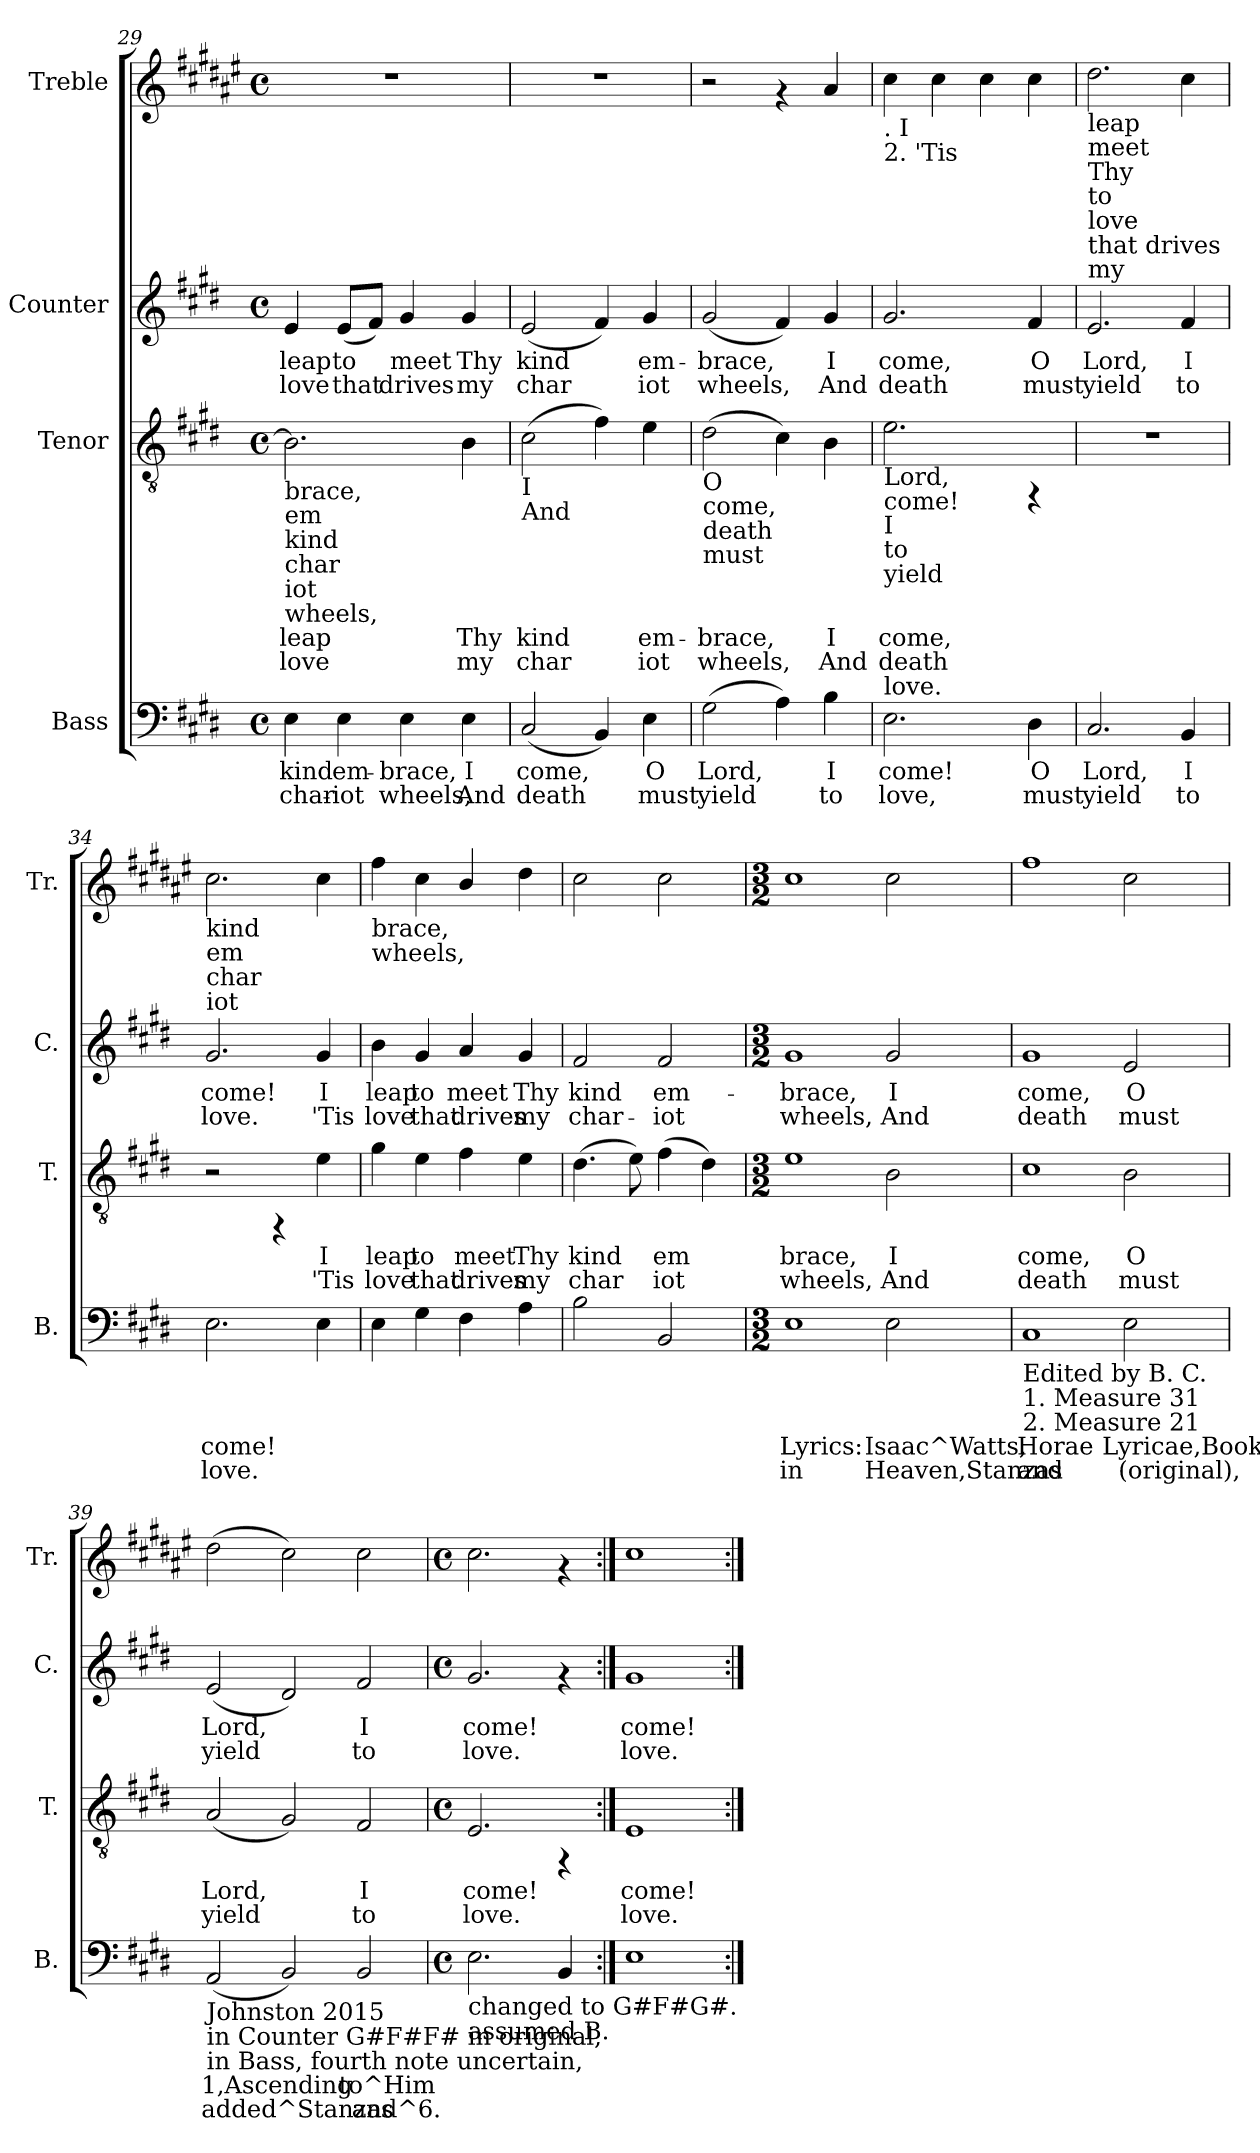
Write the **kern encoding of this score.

**kern	**text	**text	**kern	**text	**text	**kern	**text	**text	**kern
*part4	*part4	*part4	*part3	*part3	*part3	*part2	*part2	*part2	*part1
*staff4	*staff4	*staff4	*staff3	*staff3	*staff3	*staff2	*staff2	*staff2	*staff1
*I"Bass	*	*	*I"Tenor	*	*	*I"Counter	*	*	*I"Treble
*I'B.	*	*	*I'T.	*	*	*I'C.	*	*	*I'Tr.
*clefF4	*	*	*clefGv2	*	*	*clefG2	*	*	*clefG2
*	*	*	*	*	*	*	*	*	*ITrd1c2
*k[f#c#g#d#]	*	*	*k[f#c#g#d#]	*	*	*k[f#c#g#d#]	*	*	*k[f#c#g#d#]
*E:	*	*	*E:	*	*	*E:	*	*	*E:
*M4/4	*	*	*M4/4	*	*	*M4/4	*	*	*M4/4
*met(c)	*	*	*met(c)	*	*	*met(c)	*	*	*met(c)
=29	=29	=29	=29	=29	=29	=29	=29	=29	=29
!	!	!	!LO:TX:b:t=brace,	!	!	!	!	!	!
!	!	!	!LO:TX:b:t=em	!	!	!	!	!	!
!	!	!	!LO:TX:b:t=kind	!	!	!	!	!	!
!	!	!	!LO:TX:b:t=char	!	!	!	!	!	!
!	!	!	!LO:TX:b:t=iot	!	!	!	!	!	!
!	!	!	!LO:TX:b:t=wheels,	!	!	!	!	!	!
!	!LO:LY:b:rj	!LO:LY:b:rj	!	!LO:LY:a:rj	!LO:LY:a:rj	!	!LO:LY:b:rj	!LO:LY:b:rj	!
4E\	kind	char-	2.B\]	leap	love	4e/	leap	love	1r
!	!LO:LY:b:rj	!LO:LY:b:rj	!	!	!	!	!LO:LY:b:rj	!LO:LY:b:rj	!
4E\	-em-	-iot	.	.	.	(<8e/L	to	that	.
!	!	!	!	!	!	!	!LO:LY:b:rj	!LO:LY:b:rj	!
.	.	.	.	.	.	8f#/J)	.	.	.
!	!LO:LY:b:rj	!LO:LY:b:rj	!	!	!	!	!LO:LY:b:rj	!LO:LY:b:rj	!
4E\	brace,	wheels,	.	.	.	4g#/	meet	drives	.
!	!LO:LY:b:rj	!LO:LY:b:rj	!	!LO:LY:a:rj	!LO:LY:a:rj	!	!LO:LY:b:rj	!LO:LY:b:rj	!
4E\	I	And	4B\	Thy	my	4g#/	Thy	my	.
=30	=30	=30	=30	=30	=30	=30	=30	=30	=30
!	!	!	!LO:TX:b:t=I	!	!	!	!	!	!
!	!	!	!LO:TX:b:t=And	!	!	!	!	!	!
!	!LO:LY:b:rj	!LO:LY:b:rj	!	!LO:LY:a:rj	!LO:LY:a:rj	!	!LO:LY:b:rj	!LO:LY:b:rj	!
(<2C#/	come,	death	(>2c#\	kind	char-	(<2e/	kind	char-	1r
!	!LO:LY:b:rj	!LO:LY:b:rj	!	!LO:LY:a:rj	!LO:LY:a:rj	!	!LO:LY:b:rj	!LO:LY:b:rj	!
4BB/)	.	.	4f#\)	--	--	4f#/)	--	--	.
!	!LO:LY:b:rj	!LO:LY:b:rj	!	!LO:LY:a:rj	!LO:LY:a:rj	!	!LO:LY:b:rj	!LO:LY:b:rj	!
4E\	O	must	4e\	-em-	-iot	4g#/	-em-	-iot	.
=31	=31	=31	=31	=31	=31	=31	=31	=31	=31
!	!	!	!LO:TX:b:t=O	!	!	!	!	!	!
!	!	!	!LO:TX:b:t=come,	!	!	!	!	!	!
!	!	!	!LO:TX:b:t=death	!	!	!	!	!	!
!	!	!	!LO:TX:b:t=must	!	!	!	!	!	!
!	!LO:LY:b:rj	!LO:LY:b:rj	!	!LO:LY:a:rj	!LO:LY:a:rj	!	!LO:LY:b:rj	!LO:LY:b:rj	!
(>2G#\	Lord,	yield	(>2d#\	brace,	wheels,	(<2g#/	brace,	wheels,	2r
!	!LO:LY:b:rj	!LO:LY:b:rj	!	!LO:LY:a:rj	!LO:LY:a:rj	!	!LO:LY:b:rj	!LO:LY:b:rj	!
4A\)	.	.	4c#\)	.	.	4f#>/)	.	.	4rf
!	!LO:LY:b:rj	!LO:LY:b:rj	!	!LO:LY:a:rj	!LO:LY:a:rj	!	!LO:LY:b:rj	!LO:LY:b:rj	!
4B\	I	to	4B\	I	And	4g#/	I	And	4g#/
!!LO:PB:g=z
=32	=32	=32	=32	=32	=32	=32	=32	=32	=32
!	!	!	!	!	!	!	!	!	!LO:TX:b:t=. I
!	!	!	!	!	!	!	!	!	!LO:TX:b:t=2. 'Tis
!	!	!	!LO:TX:b:t=Lord,	!	!	!	!	!	!
!	!	!	!LO:TX:b:t=come!	!	!	!	!	!	!
!	!	!	!LO:TX:b:t=I	!	!	!	!	!	!
!	!	!	!LO:TX:b:t=to	!	!	!	!	!	!
!	!	!	!LO:TX:b:t=yield	!	!	!	!	!	!
!LO:TX:a:t=love.	!	!	!	!	!	!	!	!	!
!	!LO:LY:b:rj	!LO:LY:b:rj	!	!LO:LY:a:rj	!LO:LY:a:rj	!	!LO:LY:b:rj	!LO:LY:b:rj	!
2.E\	come!	love,	2.e\	come,	death	2.g#/	come,	death	4b\
.	.	.	.	.	.	.	.	.	4b\
.	.	.	.	.	.	.	.	.	4b\
!	!LO:LY:b:rj	!LO:LY:b:rj	!	!	!	!	!LO:LY:b:rj	!LO:LY:b:rj	!
4D#\	O	must	4rFF	.	.	4f#/	O	must	4b\
=33	=33	=33	=33	=33	=33	=33	=33	=33	=33
!	!	!	!	!	!	!	!	!	!LO:TX:b:t=leap
!	!	!	!	!	!	!	!	!	!LO:TX:b:t=meet
!	!	!	!	!	!	!	!	!	!LO:TX:b:t=Thy
!	!	!	!	!	!	!	!	!	!LO:TX:b:t=to
!	!	!	!	!	!	!	!	!	!LO:TX:b:t=love
!	!	!	!	!	!	!	!	!	!LO:TX:b:t=that drives
!	!	!	!	!	!	!	!	!	!LO:TX:b:t=my
!	!LO:LY:b:rj	!LO:LY:b:rj	!	!	!	!	!LO:LY:b:rj	!LO:LY:b:rj	!
2.C#/	Lord,	yield	1r	.	.	2.e/	Lord,	yield	2.cc#\
!	!LO:LY:b:rj	!LO:LY:b:rj	!	!	!	!	!LO:LY:b:rj	!LO:LY:b:rj	!
4BB/	I	to	.	.	.	4f#/	I	to	4b\
=34	=34	=34	=34	=34	=34	=34	=34	=34	=34
!	!	!	!	!	!	!	!	!	!LO:TX:b:t=kind
!	!	!	!	!	!	!	!	!	!LO:TX:b:t=em
!	!	!	!	!	!	!	!	!	!LO:TX:b:t=char
!	!	!	!	!	!	!	!	!	!LO:TX:b:t=iot
!	!LO:LY:b:rj	!LO:LY:b:rj	!	!	!	!	!LO:LY:b:rj	!LO:LY:b:rj	!
2.E\	come!	love.	2r	.	.	2.g#/	come!	love.	2.b\
.	.	.	4rFF	.	.	.	.	.	.
!	!LO:LY:b:rj	!LO:LY:b:rj	!	!LO:LY:a:rj	!LO:LY:a:rj	!	!LO:LY:b:rj	!LO:LY:b:rj	!
4E\	.	.	4e\	I	'Tis	4g#/	I	'Tis	4b\
=35	=35	=35	=35	=35	=35	=35	=35	=35	=35
!	!	!	!	!	!	!	!	!	!LO:TX:b:t=brace,
!	!	!	!	!	!	!	!	!	!LO:TX:b:t=wheels,
!	!LO:LY:b:rj	!	!	!LO:LY:a:rj	!LO:LY:a:rj	!	!LO:LY:b:rj	!LO:LY:b:rj	!
4E\	.	.	4g#\	leap	love	4b\	leap	love	4ee\
!	!LO:LY:b:rj	!	!	!LO:LY:a:rj	!LO:LY:a:rj	!	!LO:LY:b:rj	!LO:LY:b:rj	!
4G#\	.	.	4e\	to	that	4g#/	to	that	4b\
!	!LO:LY:b:rj	!	!	!LO:LY:a:rj	!LO:LY:a:rj	!	!LO:LY:b:rj	!LO:LY:b:rj	!
4F#\	.	.	4f#\	meet	drives	4a/	meet	drives	4a/
!	!LO:LY:b:rj	!	!	!LO:LY:a:rj	!LO:LY:a:rj	!	!LO:LY:b:rj	!LO:LY:b:rj	!
4A\	.	.	4e\	Thy	my	4g#/	Thy	my	4cc#\
=36	=36	=36	=36	=36	=36	=36	=36	=36	=36
!	!LO:LY:b:rj	!	!	!LO:LY:a:rj	!LO:LY:a:rj	!	!LO:LY:b:rj	!LO:LY:b:rj	!
2B\	.	.	(>4.d#\	kind	char-	2f#/	kind	char-	2b\
!	!	!	!	!LO:LY:a:rj	!LO:LY:a:rj	!	!	!	!
.	.	.	8e\)	--	--	.	.	.	.
!	!LO:LY:b:rj	!	!	!LO:LY:a:rj	!LO:LY:a:rj	!	!LO:LY:b:rj	!LO:LY:b:rj	!
2BB/	.	.	(>4f#\	-em-	-iot	2f#/	-em-	-iot	2b\
!	!	!	!	!LO:LY:a:rj	!LO:LY:a:rj	!	!	!	!
.	.	.	4d#\)	-	-	.	.	.	.
!!LO:LB:g=z
=37	=37	=37	=37	=37	=37	=37	=37	=37	=37
*M3/2	*	*	*M3/2	*	*	*M3/2	*	*	*M3/2
!	!LO:LY:b:rj	!LO:LY:b:rj	!	!LO:LY:a:rj	!LO:LY:a:rj	!	!LO:LY:b:rj	!LO:LY:b:rj	!
1E	Lyrics:	in	1e	brace,	wheels,	1g#	brace,	wheels,	1b
!	!LO:LY:b:rj	!LO:LY:b:rj	!	!LO:LY:a:rj	!LO:LY:a:rj	!	!LO:LY:b:rj	!LO:LY:b:rj	!
2E\	Isaac^Watts,	Heaven,Stanzas	2B\	I	And	2g#/	I	And	2b\
=38	=38	=38	=38	=38	=38	=38	=38	=38	=38
!LO:TX:b:t=Edited by B. C.	!	!	!	!	!	!	!	!	!
!LO:TX:b:t=1. Measure 31	!	!	!	!	!	!	!	!	!
!LO:TX:b:t=2. Measure 21	!	!	!	!	!	!	!	!	!
!	!LO:LY:b:rj	!LO:LY:b:rj	!	!LO:LY:a:rj	!LO:LY:a:rj	!	!LO:LY:b:rj	!LO:LY:b:rj	!
1C#	Horae	and	1c#	come,	death	1g#	come,	death	1ee
!	!LO:LY:b:rj	!LO:LY:b:rj	!	!LO:LY:a:rj	!LO:LY:a:rj	!	!LO:LY:b:rj	!LO:LY:b:rj	!
2E\	Lyricae,Book	(original),	2B\	O	must	2e/	O	must	2b\
=39	=39	=39	=39	=39	=39	=39	=39	=39	=39
!LO:TX:b:t=Johnston 2015	!	!	!	!	!	!	!	!	!
!LO:TX:b:t=in Counter G#F#F# in original,	!	!	!	!	!	!	!	!	!
!LO:TX:b:t=in Bass, fourth note uncertain,	!	!	!	!	!	!	!	!	!
!	!LO:LY:b:rj	!LO:LY:b:rj	!	!LO:LY:a:rj	!LO:LY:a:rj	!	!LO:LY:b:rj	!LO:LY:b:rj	!
(<2AA/	1,Ascending	added^Stanzas	(<2A/	Lord,	yield	(<2e/	Lord,	yield	(>2cc#\
!	!LO:LY:b:rj	!LO:LY:b:rj	!	!LO:LY:a:rj	!LO:LY:a:rj	!	!LO:LY:b:rj	!LO:LY:b:rj	!
2BB/)	.	.	2G#/)	.	.	2d#/)	.	.	2b\)
!	!LO:LY:b:rj	!LO:LY:b:rj	!	!LO:LY:a:rj	!LO:LY:a:rj	!	!LO:LY:b:rj	!LO:LY:b:rj	!
2BB/	to^Him	and^6.	2F#/	I	to	2f#/	I	to	2b\
=40	=40	=40	=40	=40	=40	=40	=40	=40	=40
*M4/4	*	*	*M4/4	*	*	*M4/4	*	*	*M4/4
*met(c)	*	*	*met(c)	*	*	*met(c)	*	*	*met(c)
!LO:TX:b:t=changed to G#F#G#.	!	!	!	!	!	!	!	!	!
!LO:TX:b:t=assumed B.	!	!	!	!	!	!	!	!	!
!	!LO:LY:b:rj	!	!	!LO:LY:a:rj	!LO:LY:a:rj	!	!LO:LY:b:rj	!LO:LY:b:rj	!
2.E\	.	.	2.E/	come!	love.	2.g#/	come!	love.	2.b\
!	!LO:LY:b:rj	!	!	!	!	!	!	!	!
4BB/	.	.	4rFF	.	.	4rf	.	.	4rf
=41:|!	=41:|!	=41:|!	=41:|!	=41:|!	=41:|!	=41:|!	=41:|!	=41:|!	=41:|!
!	!LO:LY:b:rj	!	!	!LO:LY:a:rj	!LO:LY:a:rj	!	!LO:LY:b:rj	!LO:LY:b:rj	!
1E	.	.	1E	come!	love.	1g#	come!	love.	1b
=:|!	=:|!	=:|!	=:|!	=:|!	=:|!	=:|!	=:|!	=:|!	=:|!
*-	*-	*-	*-	*-	*-	*-	*-	*-	*-
